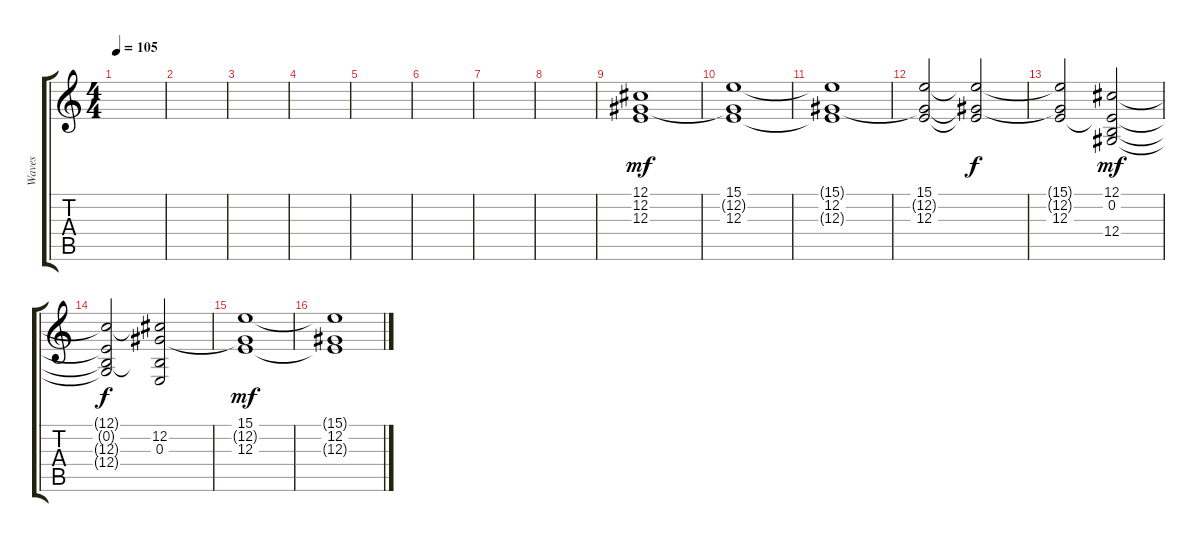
\track ("Waves" "Waves") {instrument seashore}
\staff {score tabs}
\tuning (Db4 Ab3 E3 B2 Gb2 B1) {hide}
\ts (4 4)
\tempo 105
\clef g2
\ks c
|
|
|
|
|
|
|
|
(12.1 12.2 12.3).1{dy mf volume 10} |
(15.1 12.2{t} 12.3).1 |
(15.1{t} 12.2 12.3{t}).1{volume 13} |
(15.1 12.2{t} 12.3).2 (15.1{t} 12.2{t} 12.3{t}).2{dy f} |
(15.1{t} 12.2{t} 12.3).2 (12.1 0.2 12.3{t} 12.4).2{dy mf} |
(12.1{t} 0.2{t} 12.3{t} 12.4{t}).2{dy f} (12.1{t} 12.2 0.3 12.4{t}).2 |
(15.1 12.2{t} 12.3).1{dy mf} |
(15.1{t} 12.2 12.3{t}).1
